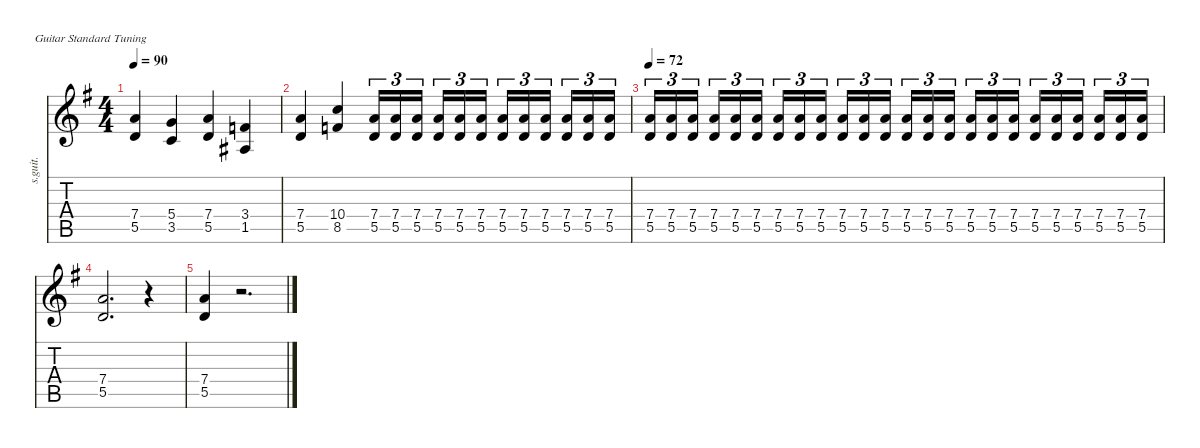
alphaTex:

\defaultSystemsLayout 4
\hideDynamics
\bracketExtendMode nobrackets
\otherSystemsTrackNameOrientation horizontal
\track ("Gtr. II" "s.guit.") {defaultSystemsLayout 8 instrument overdrivenguitar}
\staff {score tabs}
\tuning (E4 B3 G3 D3 A2 E2)
\ts (4 4)
\beaming (8 2 2 2 2)
\tempo 90
\clef g2
\ks eminor
(7.4{acc forcenatural} 5.5{acc forcenatural}).4{dy ff beam Up} (5.4{acc forcenatural} 3.5{acc forcenatural}).4{beam Up} (7.4{acc forcenatural} 5.5{acc forcenatural}).4{beam Up} (3.4{acc forcenatural} 1.5{acc #}).4{beam Up} |
(7.4{acc forcenatural} 5.5{acc forcenatural}).4{beam Up} (10.4{acc forcenatural} 8.5{acc forcenatural}).4{beam Up} (7.4{acc forcenatural} 5.5{acc forcenatural}).16{tu (3 2) beam Up} (7.4{acc forcenatural} 5.5{acc forcenatural}).16{tu (3 2) beam Up} (7.4{acc forcenatural} 5.5{acc forcenatural}).16{tu (3 2) beam Up} (7.4{acc forcenatural} 5.5{acc forcenatural}).16{tu (3 2) beam Up} (7.4{acc forcenatural} 5.5{acc forcenatural}).16{tu (3 2) beam Up} (7.4{acc forcenatural} 5.5{acc forcenatural}).16{tu (3 2) beam Up} (7.4{acc forcenatural} 5.5{acc forcenatural}).16{tu (3 2) beam Up} (7.4{acc forcenatural} 5.5{acc forcenatural}).16{tu (3 2) beam Up} (7.4{acc forcenatural} 5.5{acc forcenatural}).16{tu (3 2) beam Up} (7.4{acc forcenatural} 5.5{acc forcenatural}).16{tu (3 2) beam Up} (7.4{acc forcenatural} 5.5{acc forcenatural}).16{tu (3 2) beam Up} (7.4{acc forcenatural} 5.5{acc forcenatural}).16{tu (3 2) beam Up} |
\tempo 72
(7.4{acc forcenatural} 5.5{acc forcenatural}).16{tu (3 2) beam Up} (7.4{acc forcenatural} 5.5{acc forcenatural}).16{tu (3 2) beam Up} (7.4{acc forcenatural} 5.5{acc forcenatural}).16{tu (3 2) beam Up} (7.4{acc forcenatural} 5.5{acc forcenatural}).16{tu (3 2) beam Up} (7.4{acc forcenatural} 5.5{acc forcenatural}).16{tu (3 2) beam Up} (7.4{acc forcenatural} 5.5{acc forcenatural}).16{tu (3 2) beam Up} (7.4{acc forcenatural} 5.5{acc forcenatural}).16{tu (3 2) beam Up} (7.4{acc forcenatural} 5.5{acc forcenatural}).16{tu (3 2) beam Up} (7.4{acc forcenatural} 5.5{acc forcenatural}).16{tu (3 2) beam Up} (7.4{acc forcenatural} 5.5{acc forcenatural}).16{tu (3 2) beam Up} (7.4{acc forcenatural} 5.5{acc forcenatural}).16{tu (3 2) beam Up} (7.4{acc forcenatural} 5.5{acc forcenatural}).16{tu (3 2) beam Up} (7.4{acc forcenatural} 5.5{acc forcenatural}).16{tu (3 2) beam Up} (7.4{acc forcenatural} 5.5{acc forcenatural}).16{tu (3 2) beam Up} (7.4{acc forcenatural} 5.5{acc forcenatural}).16{tu (3 2) beam Up} (7.4{acc forcenatural} 5.5{acc forcenatural}).16{tu (3 2) beam Up} (7.4{acc forcenatural} 5.5{acc forcenatural}).16{tu (3 2) beam Up} (7.4{acc forcenatural} 5.5{acc forcenatural}).16{tu (3 2) beam Up} (7.4{acc forcenatural} 5.5{acc forcenatural}).16{tu (3 2) beam Up} (7.4{acc forcenatural} 5.5{acc forcenatural}).16{tu (3 2) beam Up} (7.4{acc forcenatural} 5.5{acc forcenatural}).16{tu (3 2) beam Up} (7.4{acc forcenatural} 5.5{acc forcenatural}).16{tu (3 2) beam Up} (7.4{acc forcenatural} 5.5{acc forcenatural}).16{tu (3 2) beam Up} (7.4{acc forcenatural} 5.5{acc forcenatural}).16{tu (3 2) beam Up} |
(7.4{acc forcenatural} 5.5{acc forcenatural}).2{d beam Up} r.4{beam Up} |
(7.4{acc forcenatural} 5.5{acc forcenatural}).4{beam Up} r.2{d beam Up}
